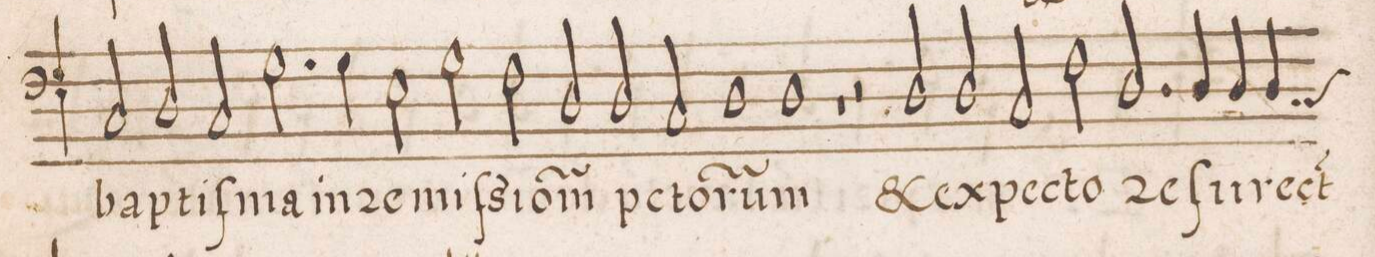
**kern	**text
*I"BASSVS	*
*clefF4	*
*k[]	*
*met(C|)	*
*M2/1	*
2C/	bap-
2D/	-tiſ-
2C/	-ma
=125-	=125-
2.G\	in
4G\	re-
2E\	-miſ-
2G\	-si-
=126-	=126-
2F\	-o-
2D/	-(ne)m
2D/	p(ec)-
2C/	-c(a)-
=127-	=127-
1D\	-to-
1D\	-rum
=128-	=128-
1r	.
2r	.
2D/	(et)
=129-	=129-
2D/	ex-
2C/	-pec-
2F\	-to
2.D/	re-
=130-	=130-
4D/	-ſu-
4D/	-rec-
*custos:C	*
4D/	-t(i)-
*-	*-
